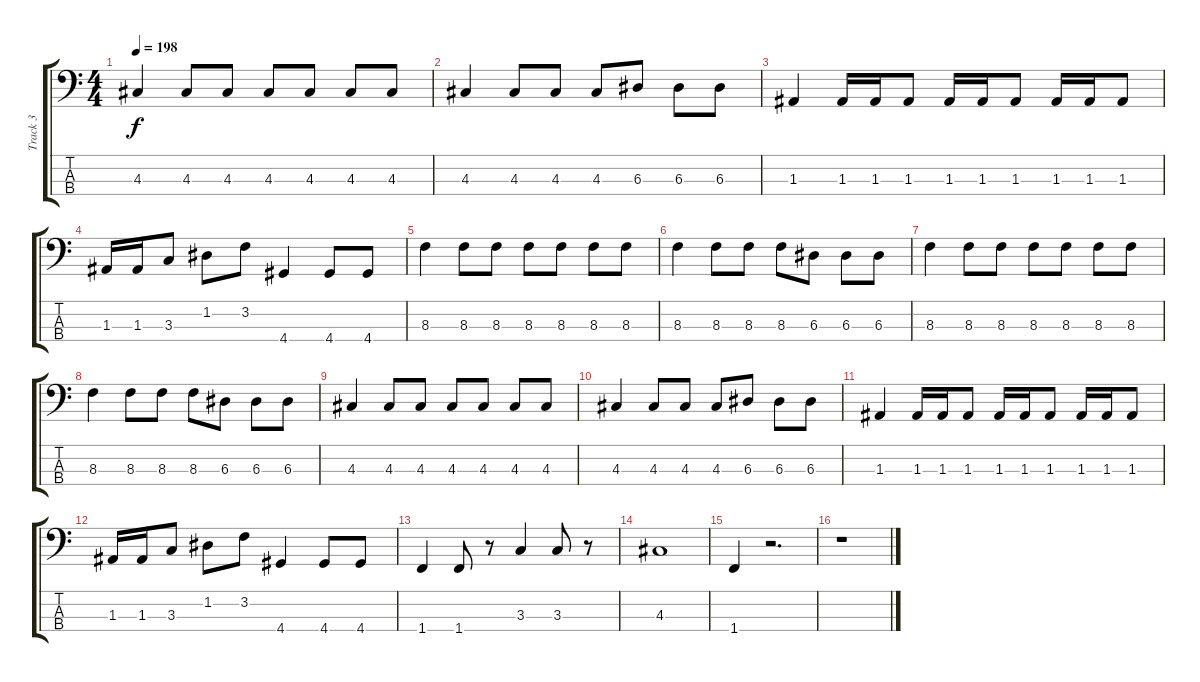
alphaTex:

\track ("Track 3" "Track 3") {instrument electricbassfinger}
\staff {score tabs}
\tuning (G2 D2 A1 E1) {hide}
\ts (4 4)
\tempo 198
\clef f4
\ks c
4.3.4{dy f} 4.3.8 4.3.8 4.3.8 4.3.8 4.3.8 4.3.8 |
4.3.4 4.3.8 4.3.8 4.3.8 6.3.8 6.3.8 6.3.8 |
1.3.4 1.3.16 1.3.16 1.3.8 1.3.16 1.3.16 1.3.8 1.3.16 1.3.16 1.3.8 |
1.3.16 1.3.16 3.3.8 1.2.8 3.2.8 4.4.4 4.4.8 4.4.8 |
8.3.4 8.3.8 8.3.8 8.3.8 8.3.8 8.3.8 8.3.8 |
8.3.4 8.3.8 8.3.8 8.3.8 6.3.8 6.3.8 6.3.8 |
8.3.4 8.3.8 8.3.8 8.3.8 8.3.8 8.3.8 8.3.8 |
8.3.4 8.3.8 8.3.8 8.3.8 6.3.8 6.3.8 6.3.8 |
4.3.4 4.3.8 4.3.8 4.3.8 4.3.8 4.3.8 4.3.8 |
4.3.4 4.3.8 4.3.8 4.3.8 6.3.8 6.3.8 6.3.8 |
1.3.4 1.3.16 1.3.16 1.3.8 1.3.16 1.3.16 1.3.8 1.3.16 1.3.16 1.3.8 |
1.3.16 1.3.16 3.3.8 1.2.8 3.2.8 4.4.4 4.4.8 4.4.8 |
1.4.4 1.4.8 r.8 3.3.4 3.3.8 r.8 |
4.3.1 |
1.4.4 r.2{d} |
r.1
